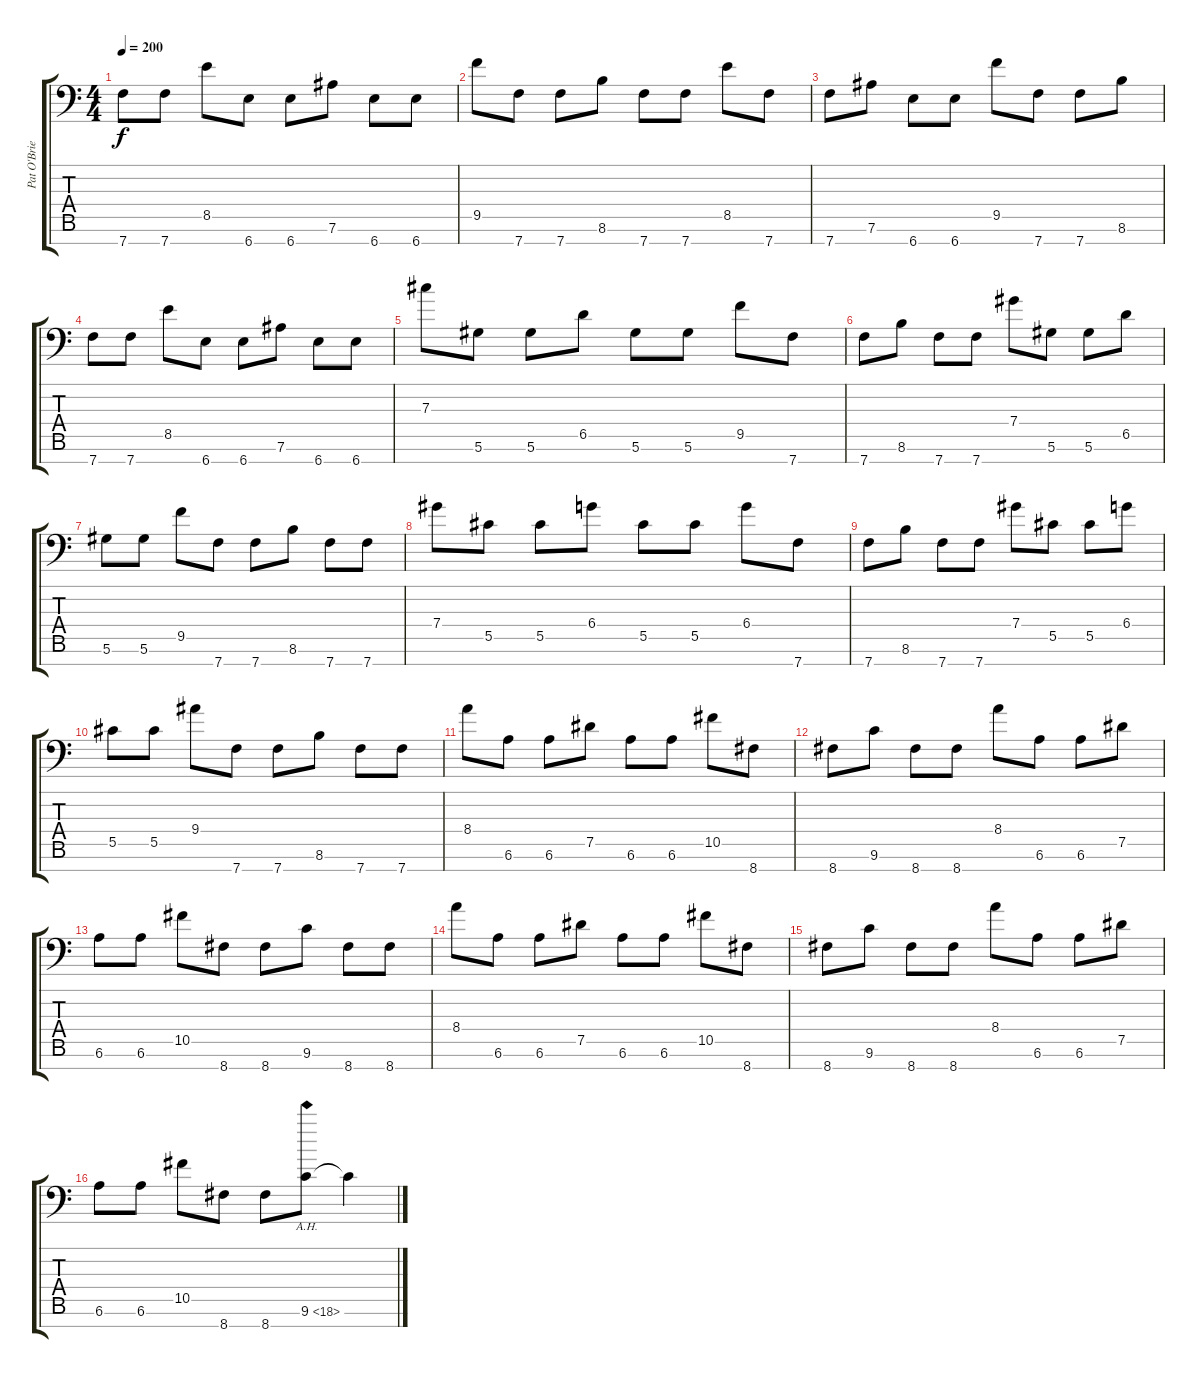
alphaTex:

\track ("Pat O'Brien" "Pat O'Brie") {instrument distortionguitar}
\staff {score tabs}
\tuning (Eb4 Bb3 Gb3 Db3 Ab2 Eb2 Bb1) {hide}
\ts (4 4)
\tempo 200
\clef f4
\ks c
7.7.8{dy f} 7.7.8 8.5.8 6.7.8 6.7.8 7.6.8 6.7.8 6.7.8 |
9.5.8 7.7.8 7.7.8 8.6.8 7.7.8 7.7.8 8.5.8 7.7.8 |
7.7.8 7.6.8 6.7.8 6.7.8 9.5.8 7.7.8 7.7.8 8.6.8 |
7.7.8 7.7.8 8.5.8 6.7.8 6.7.8 7.6.8 6.7.8 6.7.8 |
7.3.8 5.6.8 5.6.8 6.5.8 5.6.8 5.6.8 9.5.8 7.7.8 |
7.7.8 8.6.8 7.7.8 7.7.8 7.4.8 5.6.8 5.6.8 6.5.8 |
5.6.8 5.6.8 9.5.8 7.7.8 7.7.8 8.6.8 7.7.8 7.7.8 |
7.4.8 5.5.8 5.5.8 6.4.8 5.5.8 5.5.8 6.4.8 7.7.8 |
7.7.8 8.6.8 7.7.8 7.7.8 7.4.8 5.5.8 5.5.8 6.4.8 |
5.5.8 5.5.8 9.4.8 7.7.8 7.7.8 8.6.8 7.7.8 7.7.8 |
8.4.8 6.6.8 6.6.8 7.5.8 6.6.8 6.6.8 10.5.8 8.7.8 |
8.7.8 9.6.8 8.7.8 8.7.8 8.4.8 6.6.8 6.6.8 7.5.8 |
6.6.8 6.6.8 10.5.8 8.7.8 8.7.8 9.6.8 8.7.8 8.7.8 |
8.4.8 6.6.8 6.6.8 7.5.8 6.6.8 6.6.8 10.5.8 8.7.8 |
8.7.8 9.6.8 8.7.8 8.7.8 8.4.8 6.6.8 6.6.8 7.5.8 |
6.6.8 6.6.8 10.5.8 8.7.8 8.7.8 9.6{ah 9}.8 9.6{t}.4
